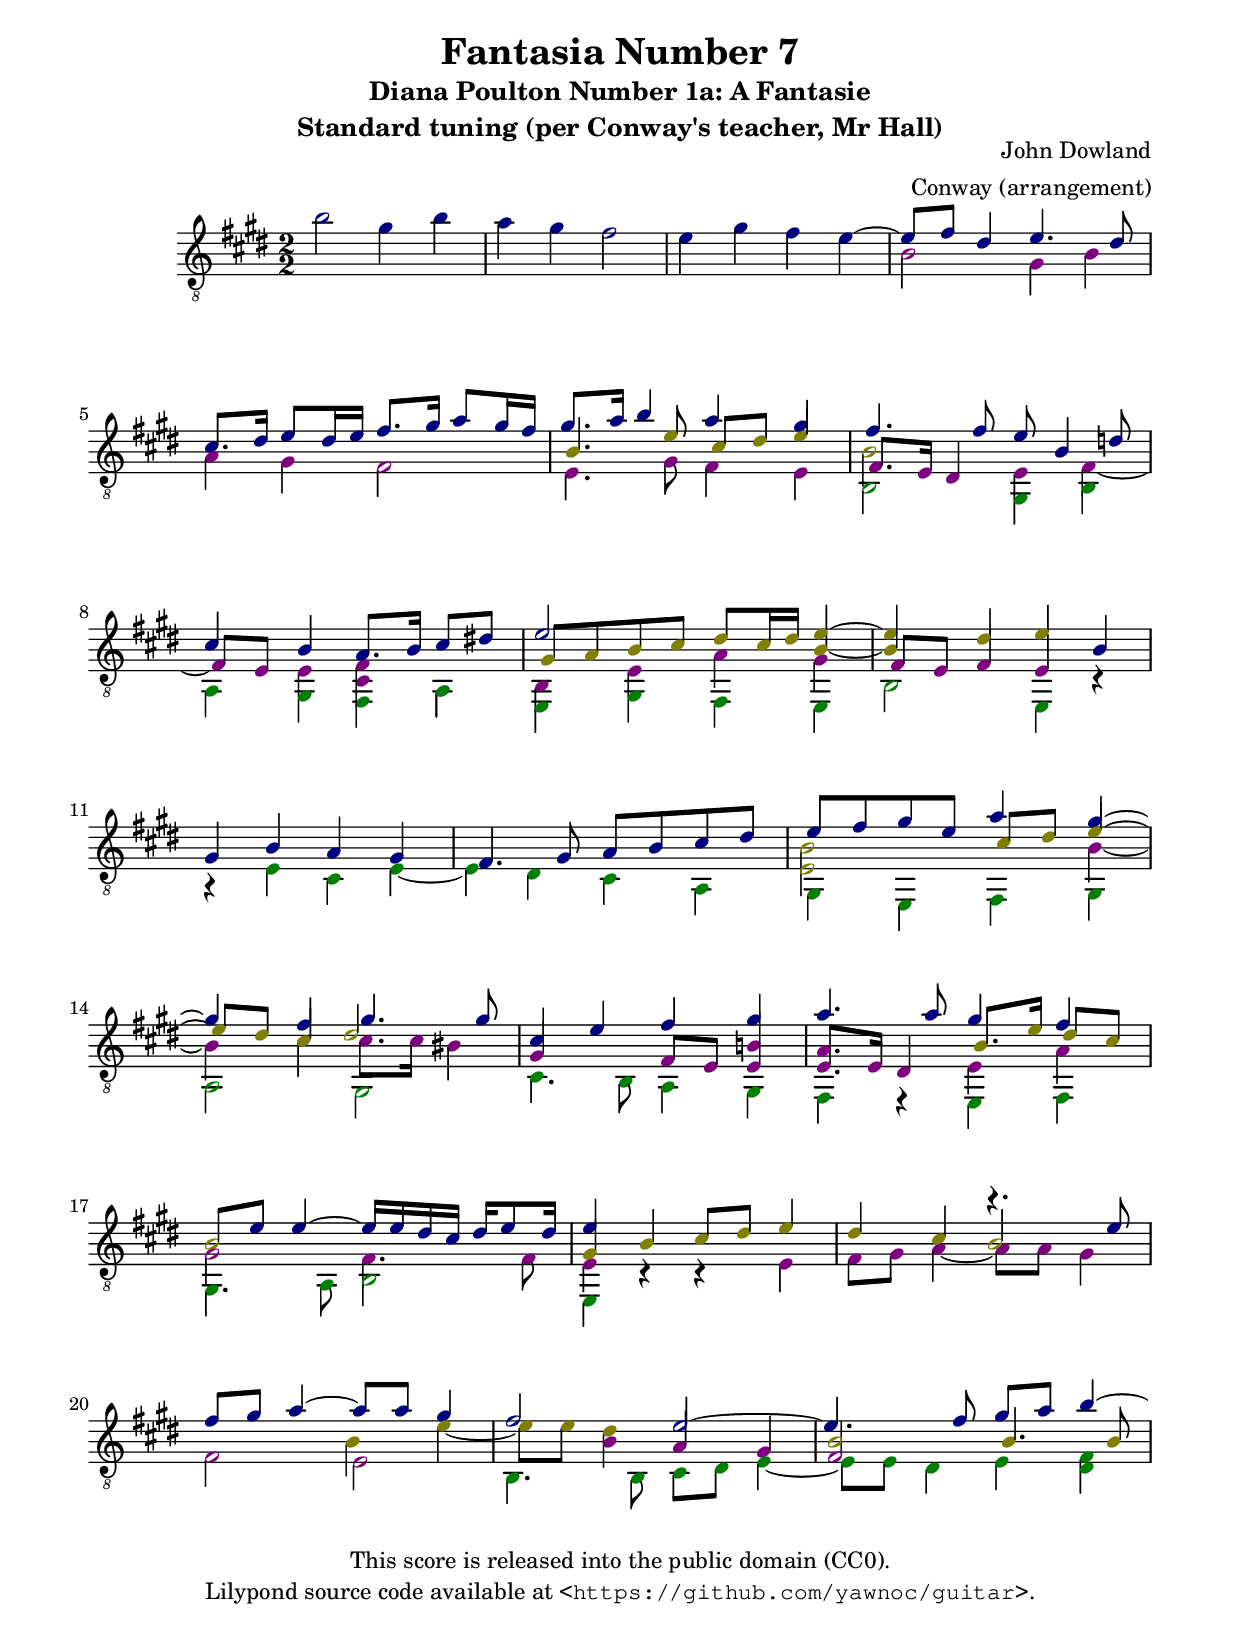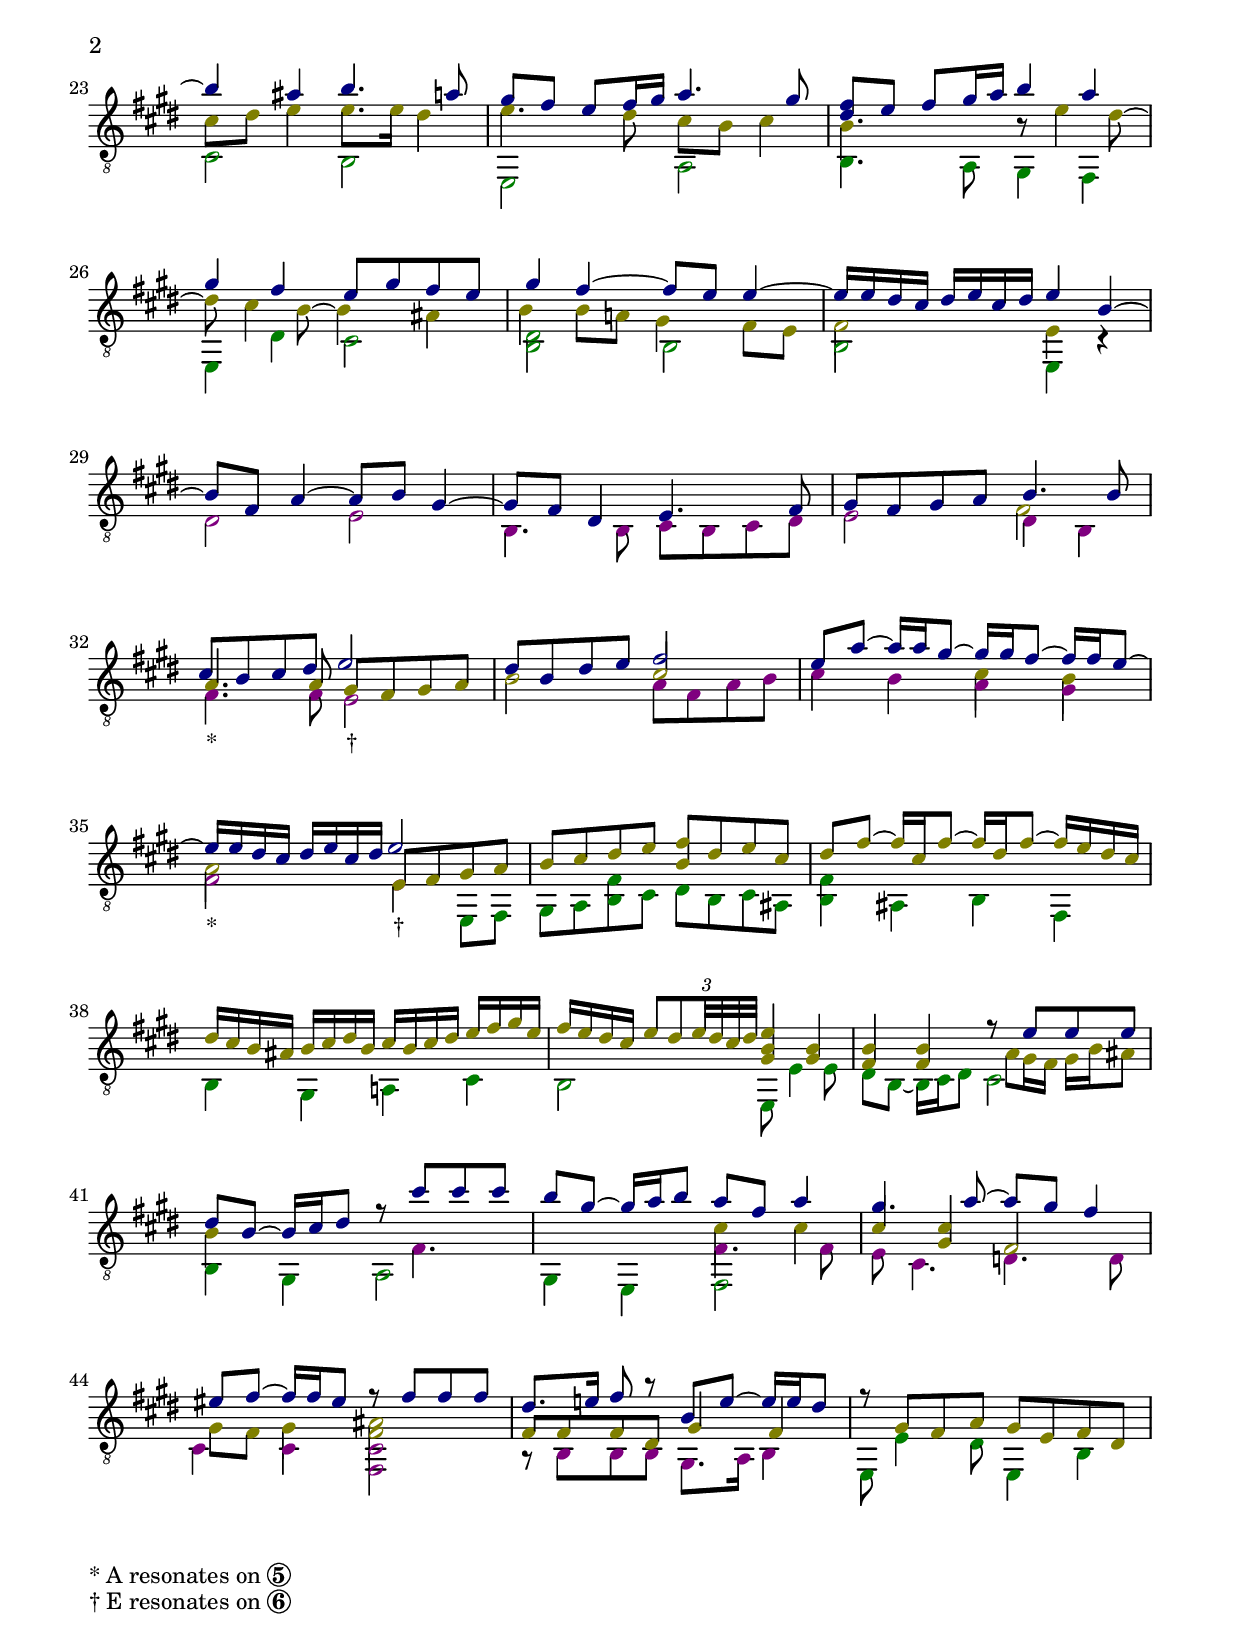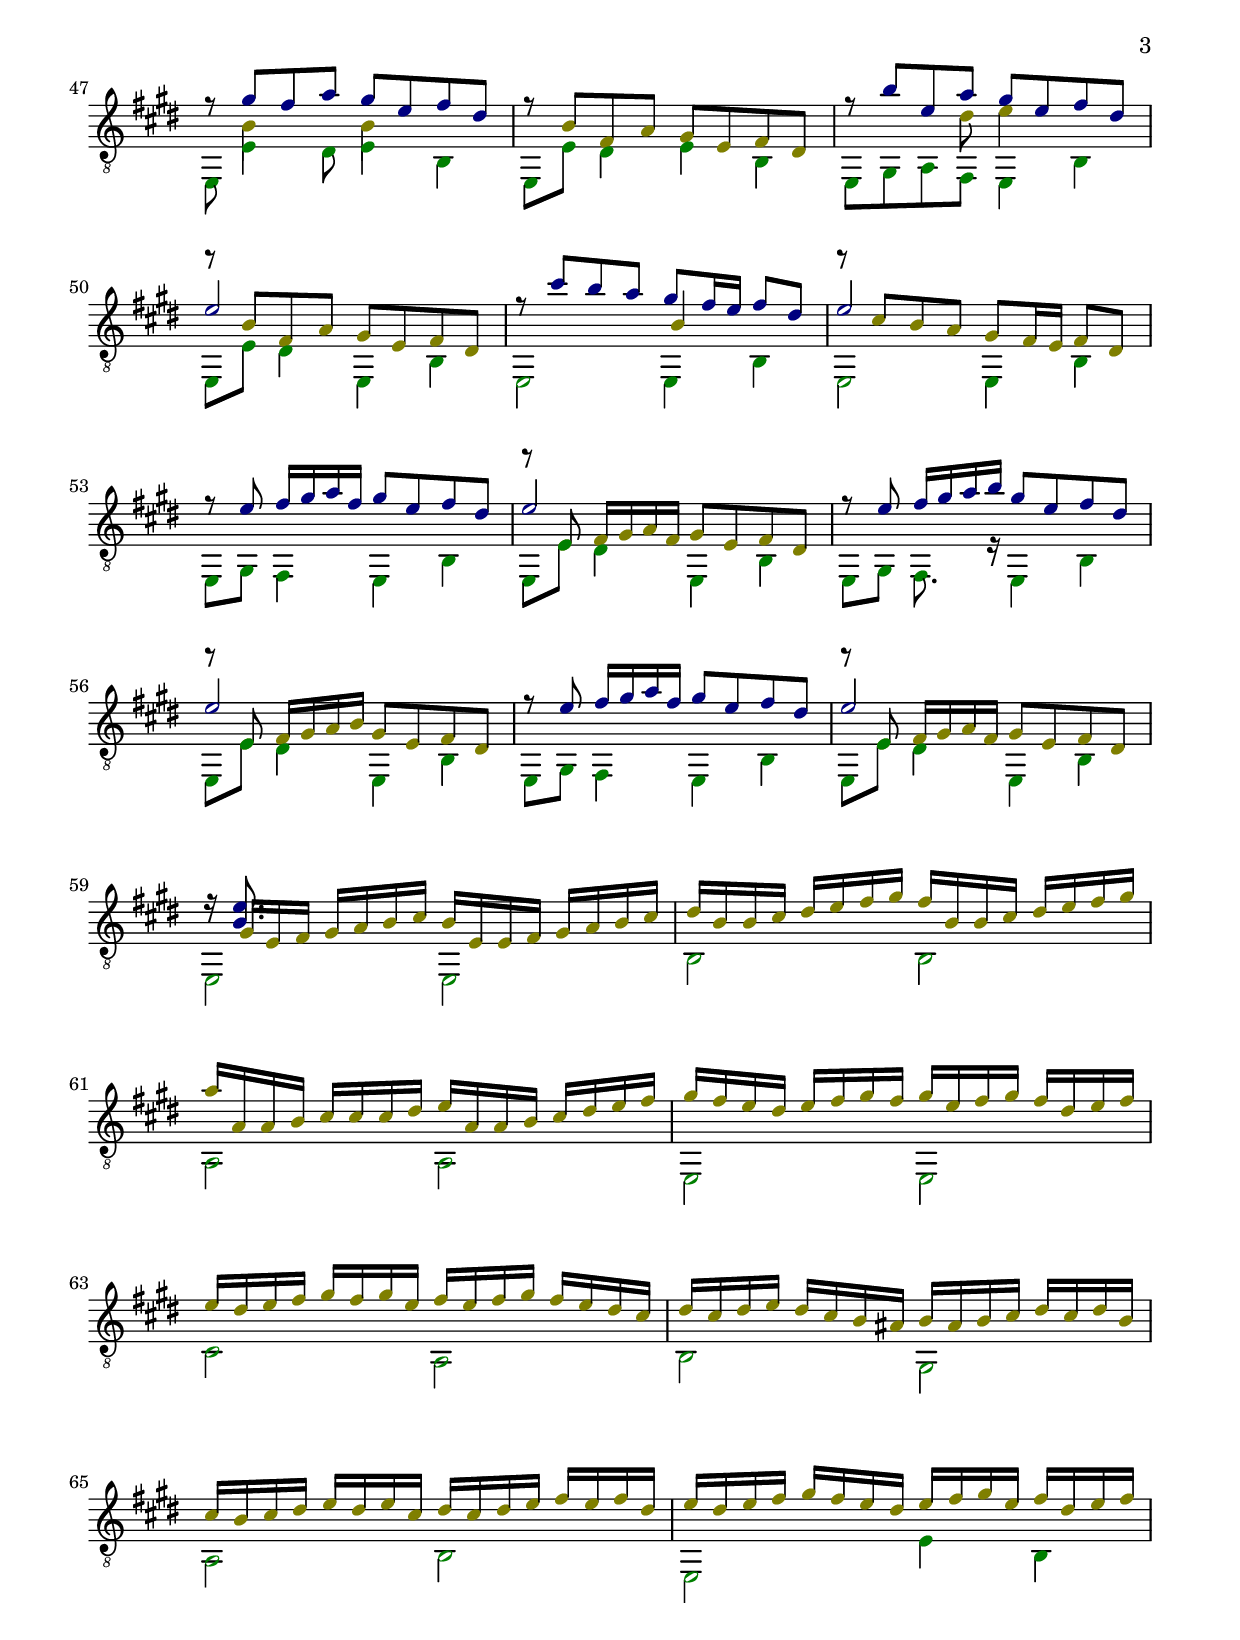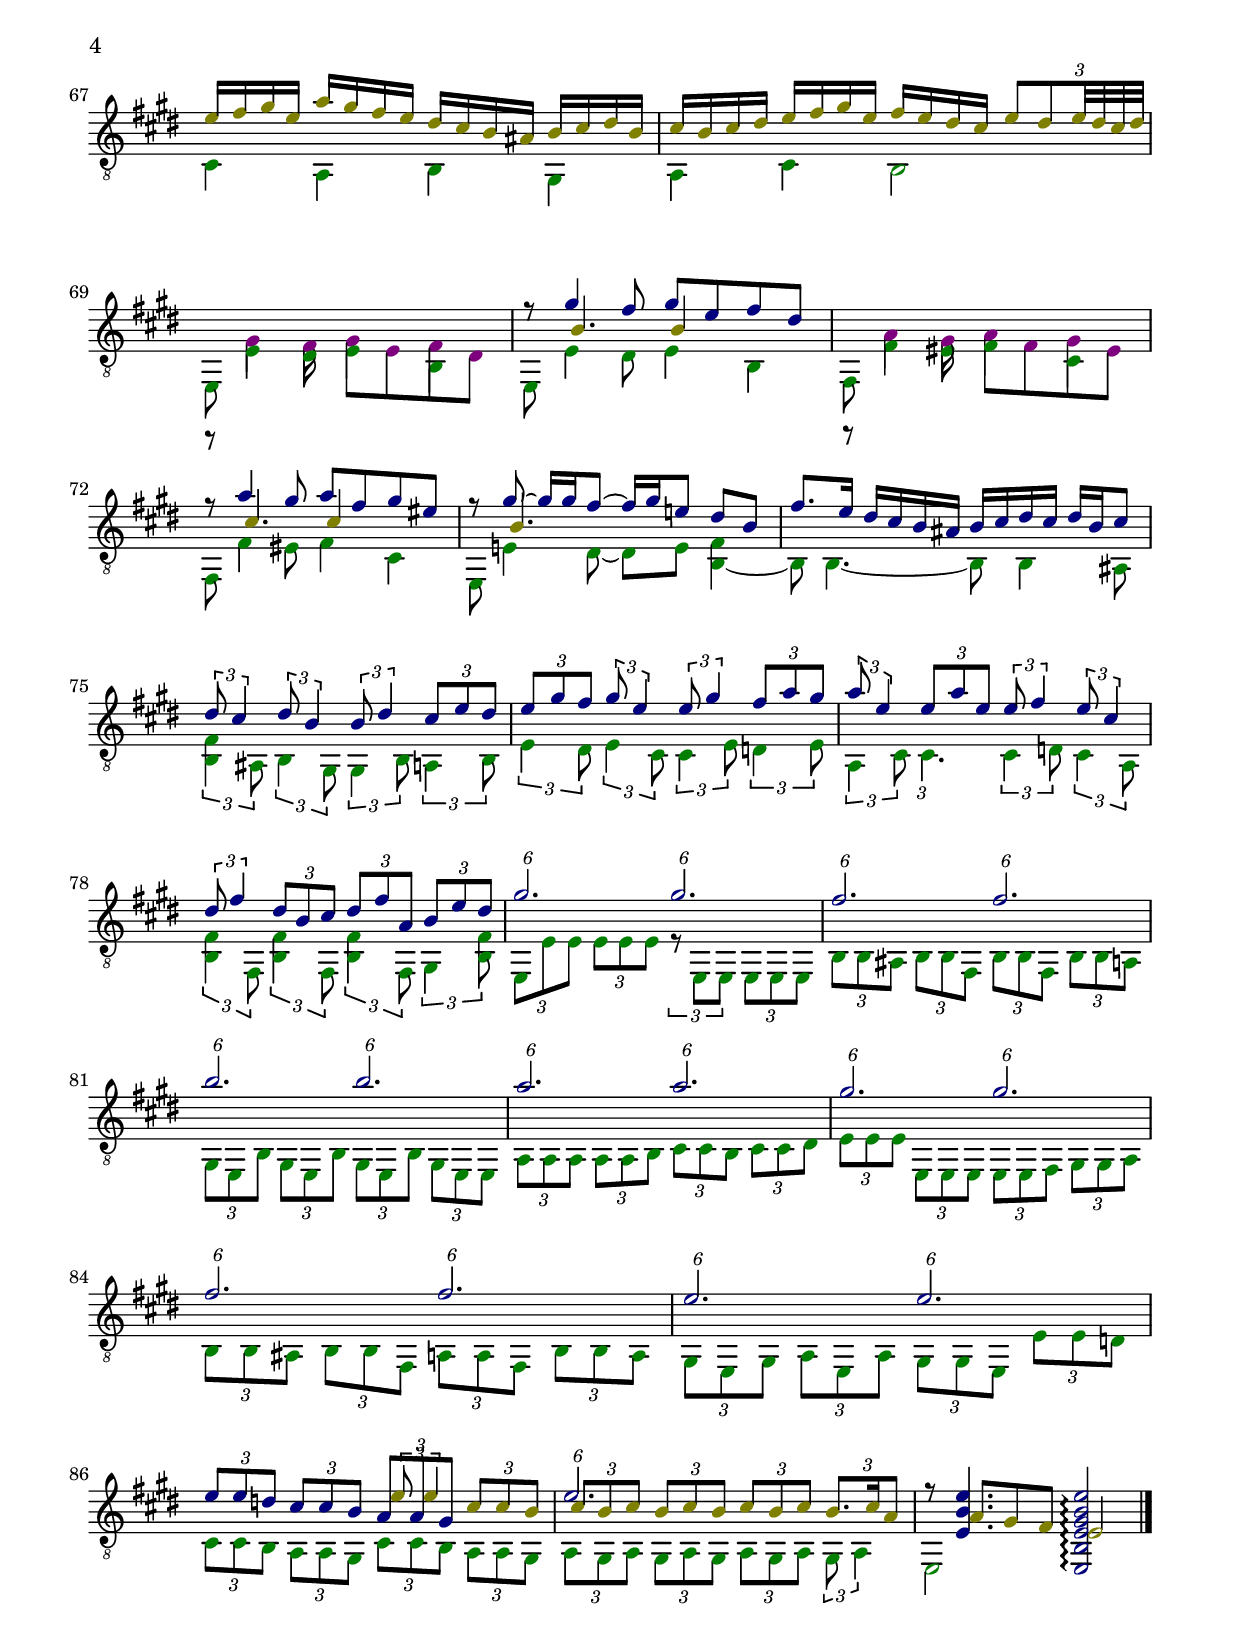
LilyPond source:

\version "2.18.2"


%%%%%%%%%%%%%%%%%%%%%%%%%%%%%%%%%%%%%%%%%%%%%%%%%%%%%%%%%%%%%%%%
% General
%%%%%%%%%%%%%%%%%%%%%%%%%%%%%%%%%%%%%%%%%%%%%%%%%%%%%%%%%%%%%%%%

\paper {
  top-margin = 1.5\cm
  left-margin = 1.5\cm
  right-margin = 1.5\cm
  bottom-margin = 1.5\cm
  ragged-last-bottom = ##f
  footnote-separator-markup = \markup { \vspace #1.5 }
}

globalSettings = {
  \accidentalStyle modern
  \compressFullBarRests
  \mergeDifferentlyHeadedOn
  \mergeDifferentlyDottedOn
  \numericTimeSignature
  \pointAndClickOff
  \override TextScript.extra-offset = #'(0 . 0.7)
  \override Score.FootnoteItem.annotation-line = ##f
}

origin-url = "https://github.com/yawnoc/guitar"

\header {
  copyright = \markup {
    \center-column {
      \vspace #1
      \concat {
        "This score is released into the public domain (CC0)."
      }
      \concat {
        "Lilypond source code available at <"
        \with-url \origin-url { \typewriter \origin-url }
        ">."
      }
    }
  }
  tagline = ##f
}

triplet = #(define-music-function
  (parser location music) (ly:music?)
  #{
    \tuplet 3/2 { $music }
  #}
)

tripletDuple = #(define-music-function
  (parser location music) (ly:music?)
  #{
    \tuplet 6/4 { $music }
  #}
)

overrideBeamedStemLengths = #(define-scheme-function
  (parser location lengths) (list?)
  #{
    \override Stem.details.beamed-lengths = $lengths
  #}
)
revertBeamedStemLengths = { \revert Stem.details.beamed-lengths }

overrideBeamVerticalPositions = #(define-scheme-function
  (parser location positions) (pair?)
  #{
    \override Beam.positions = $positions
  #}
)

%%%%%%%%%%%%%%%%%%%%%%%%%%%%%%%%%%%%%%%%%%%%%%%%%%%%%%%%%%%%%%%%
% Semantic bar lines
%%%%%%%%%%%%%%%%%%%%%%%%%%%%%%%%%%%%%%%%%%%%%%%%%%%%%%%%%%%%%%%%

barLineGoto = { \bar "||" }
barLineKeyChange = { \bar "||" }
barLineEnd = { \bar "|." }

%%%%%%%%%%%%%%%%%%%%%%%%%%%%%%%%%%%%%%%%%%%%%%%%%%%%%%%%%%%%%%%%
% Guitar notation
%%%%%%%%%%%%%%%%%%%%%%%%%%%%%%%%%%%%%%%%%%%%%%%%%%%%%%%%%%%%%%%%

stringNumbersAbove = { \set stringNumberOrientations = #'(up) }
stringNumbersBelow = { \set stringNumberOrientations = #'(down) }

fingeringAbove = { \set fingeringOrientations = #'(up) }
fingeringBelow = { \set fingeringOrientations = #'(down) }
fingeringAleft = { \set fingeringOrientations = #'(left) }
fingeringAright = { \set fingeringOrientations = #'(right) }

startGraceMusic = {
  <>(
  \override Fingering.font-size = -6
}
stopGraceMusic = {
  \revert Fingering.font-size
  <>)
}

overrideHorizontalShift = #(define-scheme-function
  (parser location distance) (number?)
  #{
    \override NoteColumn.force-hshift = $distance
  #}
)
revertHorizontalShift = { \revert NoteColumn.force-hshift }

barreSpan = #(define-music-function
  (parser location label offsetPair music)
  (string? (pair? (cons 0 0)) ly:music?)
  (let
    (
      (elements (extract-named-music music '(NoteEvent EventChord)))
    )
    (if
      (pair? elements)
      (let
        (
          (first-element (first elements))
          (last-element (last elements))
        )
        (set!
          (ly:music-property first-element 'articulations)
          (cons
            (make-music 'TextSpanEvent 'span-direction -1)
            (ly:music-property first-element 'articulations)
          )
        )
        (set!
          (ly:music-property last-element 'articulations)
          (cons
            (make-music 'TextSpanEvent 'span-direction 1)
            (ly:music-property last-element 'articulations)
          )
        )
      )
    )
  )
  #{
    \once \override TextSpanner.font-shape = #'upright
    \once \override TextSpanner.style = #'line
    \once \override TextSpanner.extra-offset = #offsetPair
    \once \override TextSpanner.bound-details = #`(
      (left
        (text . ,#{ \markup { \raise #-0.7 { #label \hspace #0.7 }} #})
        (Y . 0)
        (padding . -0.8)
        (attach-dir . -2)
      )
      (right
        (text . ,#{ \markup { \draw-line #'(0 . -1.3) } #}) ;; draw hook
        (Y . 0)
        (padding . -0.5)
        (attach-dir . 2)
      )
    )
    \once \override TextSpanner #'after-line-breaking = #(lambda (grob)
      (let*
        (
          (originalGrob (ly:grob-original grob))
          (splitGrobs (ly:spanner-broken-into originalGrob))
        )
        (if
          (and
            (>= (length splitGrobs) 2)
            (not (eq? (car (last-pair splitGrobs)) grob))
          )
          (begin
            (ly:grob-set-nested-property! grob
              '(bound-details right text)
              #{ \markup { \draw-line #'(0 . 0) } #} ;; suppress draw hook
            )
            (ly:grob-set-property! grob
              'extra-offset
              (cons
                (car offsetPair)
                (+ (cdr offsetPair) 0.7) ;; correction for suppressed hook
              )
            )
            (ly:grob-set-nested-property! grob
              '(bound-details right padding)
              #'-3 ;; increase spanner length
            )
          )
        )
      )
    )
    $music
  #}
)

barre = #(define-scheme-function
  (parser location label) (string?)
  #{
    \markup {
      \center-align {
        \hspace #0.7
        $label
      }
    }
  #}
)

nudgeNextBarre = #(define-scheme-function
  (parser location distance) (number?)
  #{
    \once \override TextScript.X-offset = $distance
  #}
)

position = #(define-scheme-function
  (parser location label) (string?)
  #{
    \markup {
      \center-align {
        \hspace #0.5
        $label
      }
    }
  #}
)

#(define-markup-command
  (markupString layout properties stringNumber) (markup?)
  (interpret-markup layout properties
    #{
      \markup \circle { \bold #stringNumber }
    #}
  )
)

#(define-markup-command
  (resonatesOn layout properties note stringNumber) (markup? markup?)
  (interpret-markup layout properties
    #{
      \markup { #note "resonates on" \markupString #stringNumber }
    #}
  )
)

%%%%%%%%%%%%%%%%%%%%%%%%%%%%%%%%%%%%%%%%%%%%%%%%%%%%%%%%%%%%%%%%
% Goto statements
%%%%%%%%%%%%%%%%%%%%%%%%%%%%%%%%%%%%%%%%%%%%%%%%%%%%%%%%%%%%%%%%

overrideGotoVisibility = {
  \once \override Score.RehearsalMark #'break-visibility = #'#(#t #t #f)
}

makeGotoMark = #(define-scheme-function
  (parser location label) (string?)
  #{
    \mark \markup { \small \italic $label }
  #}
)

simultaneousMarkSeparator = {
  \cadenzaOn
    s1073741824 % stupid, but works
  \cadenzaOff
}

coda = {
  \overrideGotoVisibility
  \mark \markup { \musicglyph #"scripts.coda" }
}

fine = {
  \overrideGotoVisibility
  \makeGotoMark Fine
}

dcAlCoda = {
  \overrideGotoVisibility
  \makeGotoMark "D.C. al Coda"
}

dcAlFine = {
  \overrideGotoVisibility
  \makeGotoMark "D.C. al Fine"
}

toCoda = {
  \overrideGotoVisibility
  \makeGotoMark "to Coda"
}



\header {
  title = "Fantasia Number 7"
  subtitle = \markup {
    \center-column {
      "Diana Poulton Number 1a: A Fantasie"
      "Standard tuning (per Conway's teacher, Mr Hall)"
    }
  }
  composer = "John Dowland"
  arranger = "Conway (arrangement)"
}


initialSignatures = {
  \clef "treble_8"
  \key e \major
  \time 2/2
  \set Timing.beamExceptions = #'()
  \set Timing.baseMoment = #(ly:make-moment 1/4)
  \set Timing.beatStructure = #'(1 1 1 1)
  \set Timing.beamExceptions = #'(
    (
      end
        .
      (
        ((1 . 8) . (4 4)) ;; quavers by fours
        ((1 . 12) . (3 3 3 3)) ;; anything shorter by beat
      )
    )
  )
}


highVoiceMusic = {
  
  \override NoteHead.color = #darkblue
  
  % Main theme high
  \barNumberCheck #1
  \relative c'' {
    \stemDown
    b2 gis4 b |
    a gis fis2 |
    e4 gis fis e~ |
    \stemUp
    e8 fis dis4 e4. dis8 |
    cis8. dis16 e8 dis16 e fis8. gis16 a8 gis16 fis |
    gis8. a16 b4 a gis |
    \once \overrideHorizontalShift #0.3 fis4. fis8 e8 b4 d8 |
    cis4 b a8. b16 cis8 dis |
    e2 s2 |
    s2 s4
  }
  
  % Main theme low
  \barNumberCheck #10
  \relative c' {
    b4 |
    gis b a gis |
    fis4. gis8 a b cis dis |
    e fis gis e a4 gis~ |
    gis
      \shiftOn
        \once \overrideHorizontalShift #0
        fis
      \shiftOff
      \once \overrideHorizontalShift #0.45 gis4. gis8 |
    cis,4 e fis gis |
    a4. a8 gis4 fis |
    b,8 e e4~ e16 e dis cis dis16 e8 dis16 |
    e4
  }
  
  % Tee-tee taa high
  \barNumberCheck #18
  \relative c'' {
    s4 s2 |
    s2 c4.\rest e,8 |
    fis8 gis a4~ a8 a gis4 |
    fis2 e2~ |
    \once \overrideHorizontalShift #-0.25 e4. fis8 gis8 a b4~ |
    b ais b4. a8 |
    gis8 fis e8 fis16 gis a4. gis8 |
    <fis dis>8 e fis8 gis16 a b4 a |
    gis fis e8 gis fis e |
    gis4 fis~ fis8 e e4~ |
    e16 e dis cis dis e cis dis e4
  }
  
  % Tee-tee taa low
  \barNumberCheck #28
  \relative c' {
    b4~ |
    b8 fis a4~ a8 b gis4~ |
    gis8 fis dis4 e4. fis8 |
    gis fis gis a b4. b8 |
    \shiftOn
    \overrideHorizontalShift #-0.45 cis b cis dis e2 |
    \revertHorizontalShift
    dis8 b dis e \once \overrideHorizontalShift #0 fis2 |
    \shiftOff
    e8 a~ a16 a gis8~ gis16 gis fis8~ fis16 fis e8~ |
    e16 e dis cis dis e cis dis
      \shiftOn
        \once \overrideHorizontalShift #-0.3 e2 |
      \shiftOff
  }
  
  % Ascending scale
  \barNumberCheck #36
  {
    s1 * 3 |
    s2
  }
  
  % Tee-tee-tee
  \barNumberCheck #39
  \relative c' {
    s2 |
    s2 r8 e e e |
    dis b~ b16 cis dis8 r8 cis' cis cis |
    b8 gis~ gis16 a b8 a8 fis a4 |
    gis4. a8~ a gis fis4 |
    eis8 fis~ fis16 fis eis8 r8 fis fis fis |
    dis8. e16 fis8 r b,8 e~ e16 e dis8 |
  }
  
  % Majestic theme
  \barNumberCheck #46
  \relative c'' {
    s1 |
    r8 gis fis a gis e fis dis |
    s1 |
    r8 b' e, a gis e fis dis |
    e2 s2 |
    r8 cis' b a gis8 fis16 e fis8 dis |
    e2 s2 |
    r8 e fis16 gis a fis gis8 e fis dis |
    e2 s2 |
    r8 e fis16 gis a b gis8 e fis dis |
    e2 s2 |
    r8 e fis16 gis a fis gis8 e fis dis |
    e2 s2 |
  }
  
  % Scale runs
  \barNumberCheck #59
  \relative c' {
    r16 <e b>8. s4 s2 |
    s1 * 9 |
  }
  
  % Majestic interlude
  \barNumberCheck #69
  \relative c'' {
    s1 |
    r8 gis4 fis8 gis e fis dis |
    s1 |
    r8 a'4 gis8 a fis gis eis |
    r8 gis~ gis16 gis fis8~ fis16 gis e8 dis b |
    fis'8. e16 dis cis b ais
      b16 cis dis cis dis b cis8 |
  }
  
  % Triple runs
  \barNumberCheck #75
  \relative c' {
    \triplet { dis8 cis4 } \triplet { dis8 b4 }
      \triplet { b8 dis4 } \triplet { cis8 e dis } |
    \triplet { e8 gis fis } \triplet { gis8 e4 }
      \triplet { e8 gis4 } \triplet { fis8 a gis } |
    \triplet { a8 e4 } \triplet { e8 a e }
      \triplet { e8 fis4 } \triplet { e8 cis4 } |
    \triplet { dis8 fis4 } \triplet { dis8 b cis }
      \triplet { dis8 fis a, } \triplet { b e dis } |
    \tripletDuple { gis2. } \tripletDuple { gis } |
    \tripletDuple { fis } \tripletDuple { fis } |
    \tripletDuple { b } \tripletDuple { b } |
    \tripletDuple { a } \tripletDuple { a } |
    \tripletDuple { gis } \tripletDuple { gis } |
    \tripletDuple { fis } \tripletDuple { fis } |
    \tripletDuple { e } \tripletDuple { e } |
    \triplet { e8 e d } \triplet { cis cis b }
      \triplet { a a gis } s4 |
    \tripletDuple { e'2. } s2 |
  }
  
  % Finishing chords
  \barNumberCheck #88
  \relative c {
    r8 <e b' e>4.
      <e, b' e gis b e>2 \arpeggio
      \barLineEnd
  }
  
}


lowVoiceMusic = {
  
  \override NoteHead.color = #darkgreen
  
  % Main theme high
  \barNumberCheck #1
  \relative c {
    s1 * 6 |
    b2 gis4 b |
    a gis fis a |
    e gis fis e |
    b'2 e,4
  }
  
  % Main theme low
  \barNumberCheck #10
  \relative c {
    r4 |
    r4 e cis e~ |
    e dis cis a |
    gis e fis gis |
    a2 gis |
    cis4. b8 a4 gis |
    fis r e fis |
    \shiftOn
    \overrideHorizontalShift #0
      gis4.
    \shiftOff
      a8 b2 |
    e,4
  }
  
  % Tee-tee taa high
  \barNumberCheck #18
  \relative c {
    s4 s4 s4 |
    s1 * 2 |
    b4. b8 cis8 dis e4~ |
    \once \overrideHorizontalShift #1 e8 e dis4 e4 <dis fis> |
    cis2 b |
    e, a |
    b4. a8 gis4 fis |
    e dis' cis2 |
    <b dis> b |
    b e,4
  }
  
  % Tee-tee taa low
  \barNumberCheck #28
  \relative c {
    r4 |
    s1 * 6 |
    s2
  }
  
  % Ascending scale
  \barNumberCheck #35
  \relative c, {
    s4 e8 fis |
    gis a <b fis'> cis dis b cis ais |
    <b fis'>4 ais b fis |
    b gis a cis |
    b2
  }
  
  % Tee-tee-tee
  \barNumberCheck #39
  \relative c, {
    e8 e'4 e8 |
    dis8 b~ b16 cis dis8 cis2 |
    b4 gis a2 |
    gis4 e fis2 |
    s1 * 3 |
  }
  
  % Majestic theme
  \barNumberCheck #46
  \relative c, {
    e8 e'4 dis8 e,4 b' |
    e,8 e'4 dis8 e4 b |
    e,8 e' dis4 e b |
    e,8 gis a fis e4 b' |
    e,8 e' dis4 e, b' |
    e,2 e4 b' |
    e,2 e4 b' |
    e,8 gis fis4 e b' |
    e,8 e' dis4 e, b' |
    e,8[ gis] fis8. r16 e4 b' |
    e,8 e' dis4 e, b' |
    e,8 gis fis4 e b' |
    e,8 e' dis4 e, b' |
  }
  
  % Scale runs
  \barNumberCheck #59
  \relative c, {
    e2 e |
    b' b |
    a a |
    e e |
    cis' a |
    b gis |
    a b |
    e, e'4 b |
    cis a b gis |
    a cis b2 |
  }
  
  % Majestic interlude
  \barNumberCheck #69
  \relative c, {
    e8 e'4 dis8 e4 b |
    e,8 e'4 dis8 e4 b |
    fis8 fis'4 eis8 fis4 cis |
    fis,8 fis'4 eis8 fis4 cis |
    e,8 e'4 dis8~ dis e <b~ fis'>4 |
    b8 b4.~ b8 b4 ais8 |
  }
  
  % Triple runs
  \barNumberCheck #75
  \relative c {
    \triplet { <b fis'>4 ais8 } \triplet { b4 gis8 }
      \triplet { gis4 b8 } \triplet { a4 b8 } |
    \triplet { e4 dis8 } \triplet { e4 cis8 }
      \triplet { cis4 e8 } \triplet { d4 e8 } |
    \triplet { a,4 cis8 } \triplet { cis4. }
      \triplet { cis4 d8 } \triplet { cis4 a8 } |
    \triplet { <b fis'>4 fis8 } \triplet { <b fis'>4 fis8 }
      \triplet { <b fis'>4 fis8 } \triplet { gis4 <b fis'>8 } |
    \triplet { e,8 e' e } \triplet { e e e }
      \triplet { r e, e } \triplet { e e e } |
    \triplet { b' b ais } \triplet { b b fis }
      \triplet { b b fis } \triplet { b b a } |
    \triplet { gis e b' } \triplet { gis e b' }
      \triplet { gis e b' } \triplet { gis e e } |
    \triplet { a a a } \triplet { a a b }
      \triplet { cis cis b } \triplet { cis cis dis } |
    \triplet { e e e } \triplet { e, e e }
      \triplet { e e fis } \triplet { gis gis a } |
    \triplet { b b ais } \triplet { b b fis }
      \triplet { a a fis } \triplet { b b a } |
    \triplet { gis e gis } \triplet { a e a }
      \triplet { gis gis e } \triplet { e' e d } |
    \triplet { cis cis b } \triplet { a a gis }
      \triplet { cis cis b } \triplet { a a gis } |
    \triplet { a gis a } \triplet { gis a gis }
      \triplet { a gis a } \triplet { gis8 a4 } |
  }
  
  % Finishing chords
  \barNumberCheck #88
  \relative c, {
    e2 s2 |
  }
  
}


upperMiddleVoiceMusic = {
  
  \override NoteHead.color = #darkyellow
  
  % Main theme high
  \barNumberCheck #1
  \relative c' {
    s1 * 5 |
    \once \overrideHorizontalShift #0.4 b4. e8
      cis8 dis
      \once \overrideHorizontalShift #0 e4 |
    \stemDown
    \once \overrideHorizontalShift #0 b2 s2 |
    \stemUp
    s1 |
    gis8 a b cis dis8 cis16 \shiftOff dis <e~ b_~>4 |
    <e b> dis e
    \shiftOn
  }
  
  % Main theme low
  \barNumberCheck #10
  \relative c' {
    s4 |
    s1 * 2 |
    \stemDown
    <b e,>2
    \stemUp
      cis8 dis \once \overrideHorizontalShift #0 e4~ |
    e8 dis
      \shiftOff cis4 \shiftOn
      \once \overrideHorizontalShift #-0.75 dis2 |
    s1 |
    s2 \stemUp b8. e16 dis8 cis |
      \shiftOff
      \stemDown
        \once \hide Stem b2
      \stemUp
      \shiftOn
      s2 |
    \once \overrideHorizontalShift #0 gis4
  }
  
  % Tee-tee taa high
  \barNumberCheck #18
  \relative c' {
    b4 cis8 dis e4 |
    dis4 cis b2 |
    \stemDown
    s2 b4 e_~ |
    \once \overrideHorizontalShift #0.9 e8 e
      \once \overrideHorizontalShift #0 dis4 s2 |
    \once \overrideHorizontalShift #0
    \once \hide Stem
      b2
    \stemUp
      b4. b8 |
    \stemDown
    \overrideHorizontalShift #0
    cis8 dis e4 e8. e16 dis4 |
    e4. dis8
      \once \overrideBeamVerticalPositions #'(-2.4 . -2.6) cis8 b
      cis4 |
    b4. s8 b8\rest e4 dis8~ |
    dis8 cis4 b8~
    \revertHorizontalShift
      b4 ais |
    b4 b8 a gis4 fis8 e |
    \overrideHorizontalShift #0
    fis2 e4
    \revertHorizontalShift
    \stemUp
  }
  
  % Tee-tee taa low
  \barNumberCheck #28
  \relative c {
    s4 |
    s1 * 2 |
    s2 \stemDown fis2 \stemUp |
    \shiftOff
    \footnote "*" #'(0 . -4) \markup { "*" \resonatesOn A 5 }
    a4. a8 gis fis gis a |
    \stemDown b2 \stemUp cis |
    \shiftOn
    s2
      \stemDown
      \overrideHorizontalShift #0
      cis4 b |
    \footnote "*" #'(0 . -4) \markup { }
    a2
      \stemUp
      \revertHorizontalShift
  }
  
  % Ascending scale
  \barNumberCheck #35
  \relative c {
    \shiftOff
    e8 fis gis a |
    b cis dis e <fis b,> dis e cis |
    dis fis~ fis16 cis fis8~ fis16 dis fis8~ fis16 e dis cis |
    dis cis b ais b cis dis b cis b cis dis e fis gis e |
    fis e dis cis \triplet { e8 dis e32 dis cis dis } <e b gis>4
    \shiftOn
  }
  
  % Tee-tee-tee
  \barNumberCheck #39
  \relative c' {
    <b gis>4 |
    <b fis> <b fis>
      \stemDown
      \once \overrideHorizontalShift #1.3
      a8 gis16 fis gis16 b ais8 |
    \once \overrideHorizontalShift #0 b4 s4 s2 |
    s2
      \overrideHorizontalShift #0
      \shiftOnn cis4
      \shiftOn cis |
      \stemUp
    cis <cis gis> fis,2 |
    \shiftOff
    \stemDown
    gis8 fis gis4 <ais fis>2 |
    \stemUp
    \shiftOn
    \once \overrideBeamVerticalPositions #'(0 . 0)
    fis8 fis fis dis
      \revertHorizontalShift
      gis4 fis |
  }
  
  % Majestic theme
  \barNumberCheck #46
  \relative c' {
    r8 gis fis a gis e fis dis |
    \overrideHorizontalShift #0
    \stemDown s8 b'4 s8 b4 s4 \stemUp |
    \revertHorizontalShift
    r8 b8 fis a gis e fis dis |
    \overrideHorizontalShift #0
    \stemDown s4. dis'8 e4 s4 \stemUp |
    \revertHorizontalShift
    r8 b8 fis a gis e fis dis |
    s2 b'4 s4 |
    r8 cis b a gis8 fis16 e fis8 dis |
    s1 |
    r8 e fis16 gis a fis gis8 e fis dis |
    s1 |
    r8 e fis16 gis a b gis8 e fis dis |
    s1 |
    r8 e fis16 gis a fis gis8 e fis dis |
  }
  
  % Scale runs
  \barNumberCheck #59
  \relative c' {
    s16 gis e fis gis a b cis
      b e, e fis gis a b cis |
    dis b b cis dis e fis gis
      fis b, b cis dis e fis gis |
    a a, a b cis cis cis dis
      e a, a b cis dis e fis |
    gis fis e dis e fis gis fis
      gis e fis gis fis dis e fis |
    e dis e fis gis fis gis e
      fis e fis gis fis e dis cis |
    dis cis dis e dis cis b ais
      b ais b cis dis cis dis b |
    cis b cis dis e dis e cis
      dis cis dis e fis e fis dis |
    e dis e fis gis fis e dis
      e fis gis e
      fis dis e fis |
    e fis gis e
      a gis fis e
      dis cis b ais
      b cis dis b |
    cis b cis dis
      e fis gis e
      fis e dis cis
      \triplet { e8 dis e32 dis cis dis } |
  }
  
  % Majestic interlude
  \barNumberCheck #69
  \relative c' {
    s1 |
    s8 b4. b4 s4 |
    s1 |
    s8 cis4. cis4 s4 |
    s8 b4. s2 |
    s1 |
  }
  
  % Triple runs
  \barNumberCheck #75
  \relative c' {
    s1 * 11 |
    s2 \triplet { e8 e4 } \triplet { cis8 cis b } |
    \triplet { cis b cis } \triplet { b cis b }
      \triplet { cis b cis } \triplet { b8. cis16 a8 } |
  }
  
  % Finishing chords
  \barNumberCheck #88
  \relative c' {
    s8 a gis fis e2 |
  }
  
}


lowerMiddleVoiceMusic = {
  
  \override NoteHead.color = #darkmagenta
  
  % Main theme high
  \barNumberCheck #1
  \relative c' {
    s1 * 3 |
    \shiftOff
    b2 gis4 b |
    a gis fis2 |
    \once \overrideHorizontalShift #0.3 e4. gis8 fis4 e |
    \shiftOn
    \stemUp
    \overrideBeamedStemLengths #'(3)
    fis8. e16 dis4 \stemDown
    \revertBeamedStemLengths
      \overrideHorizontalShift #0 e4 fis~ |
      \revertHorizontalShift
    \stemUp
    fis8 e \stemDown
      \overrideHorizontalShift #0 e4 <cis fis>4 a |
    b e a gis |
      \revertHorizontalShift
    \stemUp
    fis8 e
      \overrideHorizontalShift #0 fis4 e
      \revertHorizontalShift
    \stemDown
  }
  
  % Main theme low
  \barNumberCheck #10
  \relative c {
    s4 |
    s1 * 2 |
    s2 s4 \overrideHorizontalShift #0 b'4~ |
    b \revertHorizontalShift
      \shiftOff cis \shiftOn
      \once \overrideHorizontalShift #0.3
        cis8. cis16
      bis4 |
    \stemUp
    \once \overrideHorizontalShift #0 gis4 s4
      \once \overrideHorizontalShift #0 fis8 e
      \once \overrideHorizontalShift #0 <e b'>4 |
    \once \overrideHorizontalShift #0 <e a>8. e16 dis4
      \stemDown
      \overrideHorizontalShift #0 e4 a |
      \revertHorizontalShift
    \shiftOnn
    \overrideHorizontalShift #0
      gis2
    \shiftOn
      fis4. fis8 |
    \once \overrideHorizontalShift #0 e4
  }
  
  % Tee-tee taa high
  \barNumberCheck #18
  \relative c {
    \shiftOff
    r4 r e |
    fis8 gis a4~ a8 a gis4 |
    fis2 e |
    \shiftOn
    \stemUp
    s4
      \once \overrideHorizontalShift #0
      \once \hide Stem
        b'
      a gis |
    \once \overrideHorizontalShift #0 fis2 s2 |
    \stemDown
    s1 * 5 |
    s2 s4
  }
  
  % Tee-tee taa low
  \barNumberCheck #28
  \relative c {
    s4 |
    \shiftOff
    dis2 e |
    b4. b8 cis b cis dis |
    e2 dis4 b |
    fis'4. fis8
      \footnote "†" #'(0 . -2.5) \markup { "†" \resonatesOn E 6 }
      e2 |
    s2 a8 fis a b |
    cis4 b a gis |
    fis2
      \footnote "†" #'(0 . -2.5) \markup { }
      e4
    \shiftOn
  }
  
  % Ascending scale
  \barNumberCheck #35
  {
    s4 |
    s1 * 3 |
    s2
  }
  
  % Tee-tee-tee
  \barNumberCheck #39
  \relative c {
    s2 |
    s1 |
    s2 s8 fis4. |
    s2 \once \overrideHorizontalShift #0 fis4. fis8 |
    e8 cis4. d4. d8 |
    \once \overrideHorizontalShift #-1.3 cis4 cis <cis fis,>2 |
    r8 b b b gis8. a16 b4 |
  }
  
  % Majestic theme
  \barNumberCheck #46
  {
    s1 * 13 |
  }
  
  % Scale runs
  \barNumberCheck #59
  {
    s1 * 10 |
  }
  
  % Majestic interlude
  \barNumberCheck #69
  \relative c' {
    r8 gis4 fis8 gis e fis dis |
    s1 |
    r8 a'4 gis8 a fis gis eis |
    s1 * 3 |
  }
  
}


allMusic = {
  \new Staff \with {
    midiInstrument = #"acoustic guitar (nylon)"
  }
  \globalSettings
  \initialSignatures
  <<
    << \highVoiceMusic >>
      \\
    << \lowVoiceMusic >>
      \\
    << \upperMiddleVoiceMusic >>
      \\
    << \lowerMiddleVoiceMusic >>
  >>
}


\score {
  \allMusic
}

\score {
  \allMusic
  \midi { }
}
